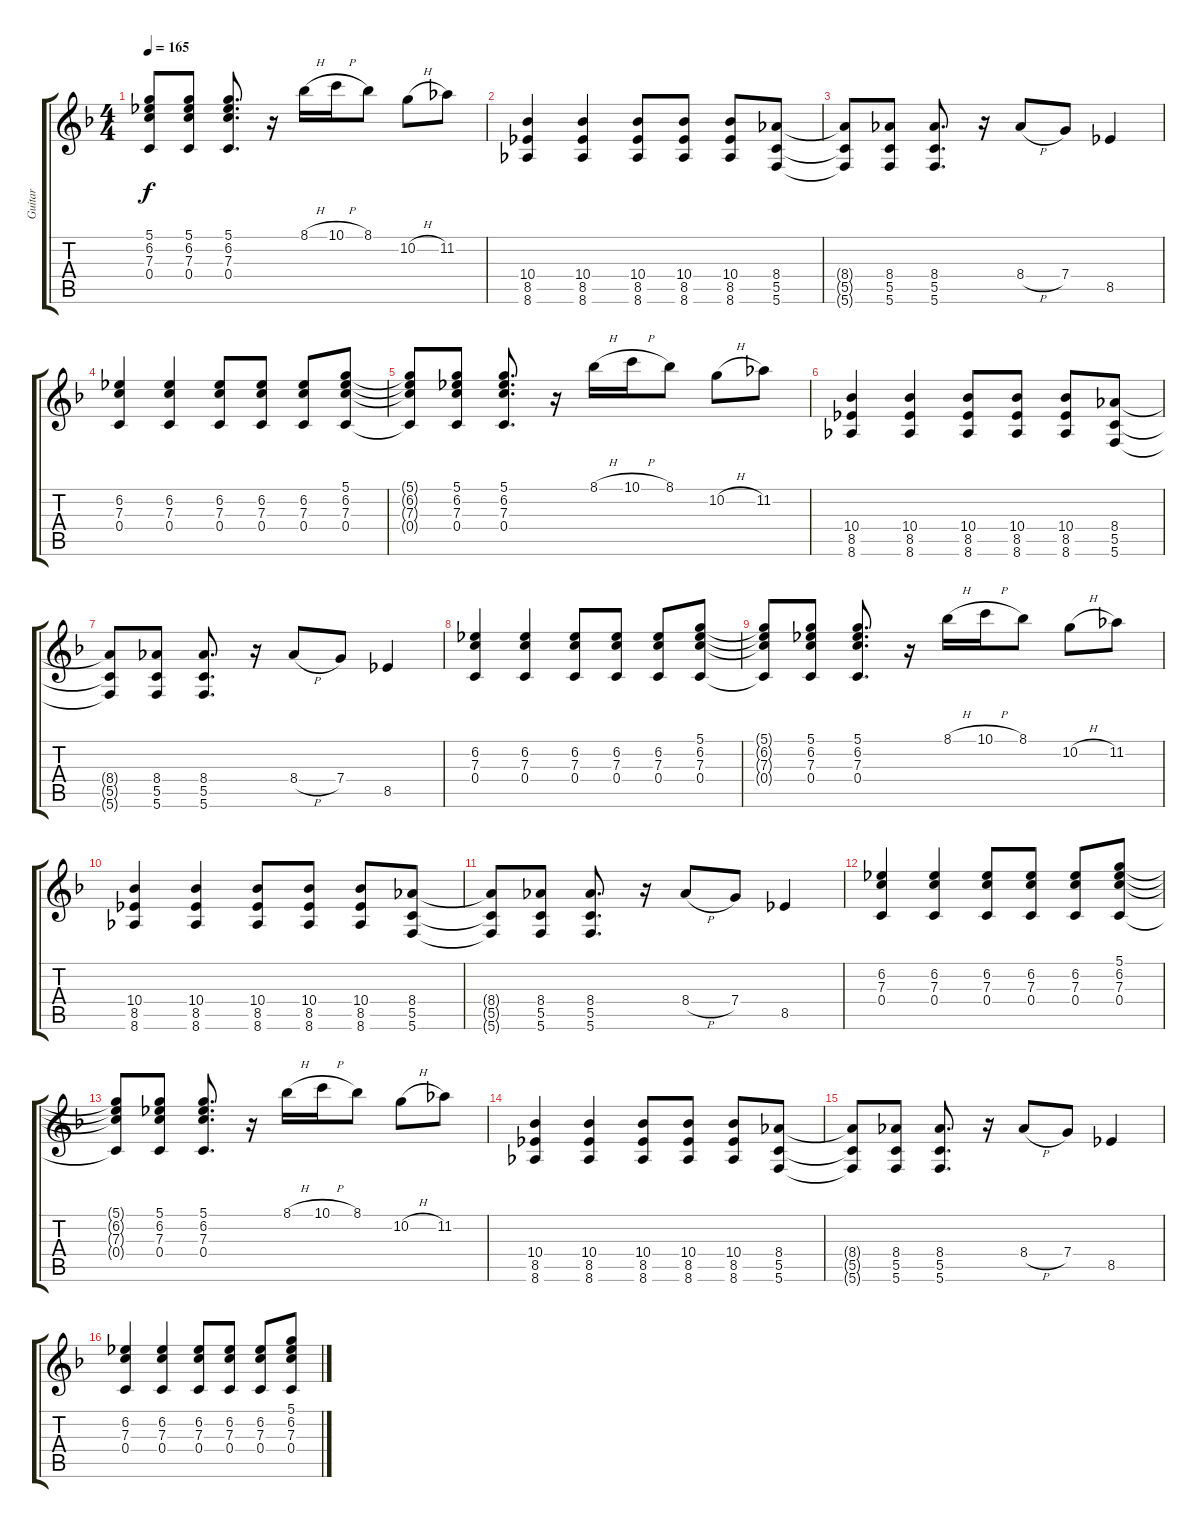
\track ("Guitar" "Guitar") {instrument distortionguitar}
\staff {score tabs}
\tuning (D4 A3 F3 C3 G2 C2) {hide}
\ts (4 4)
\tempo 165
\clef g2
\ks f
(5.1{t} 6.2{t} 7.3{t} 0.4{t}).8{dy f} (5.1 6.2 7.3 0.4).8 (5.1 6.2 7.3 0.4).8{d} r.16 8.1{h}.16 10.1{h}.16 8.1.8 10.2{h}.8 11.2.8 |
(10.4 8.5 8.6).4 (10.4 8.5 8.6).4 (10.4 8.5 8.6).8 (10.4 8.5 8.6).8 (10.4 8.5 8.6).8 (8.4 5.5 5.6).8 |
(8.4{t} 5.5{t} 5.6{t}).8 (8.4 5.5 5.6).8 (8.4 5.5 5.6).8{d} r.16 8.4{h}.8 7.4.8 8.5.4 |
(6.2 7.3 0.4).4 (6.2 7.3 0.4).4 (6.2 7.3 0.4).8 (6.2 7.3 0.4).8 (6.2 7.3 0.4).8 (5.1 6.2 7.3 0.4).8 |
(5.1{t} 6.2{t} 7.3{t} 0.4{t}).8 (5.1 6.2 7.3 0.4).8 (5.1 6.2 7.3 0.4).8{d} r.16 8.1{h}.16 10.1{h}.16 8.1.8 10.2{h}.8 11.2.8 |
(10.4 8.5 8.6).4 (10.4 8.5 8.6).4 (10.4 8.5 8.6).8 (10.4 8.5 8.6).8 (10.4 8.5 8.6).8 (8.4 5.5 5.6).8 |
(8.4{t} 5.5{t} 5.6{t}).8 (8.4 5.5 5.6).8 (8.4 5.5 5.6).8{d} r.16 8.4{h}.8 7.4.8 8.5.4 |
(6.2 7.3 0.4).4 (6.2 7.3 0.4).4 (6.2 7.3 0.4).8 (6.2 7.3 0.4).8 (6.2 7.3 0.4).8 (5.1 6.2 7.3 0.4).8 |
(5.1{t} 6.2{t} 7.3{t} 0.4{t}).8 (5.1 6.2 7.3 0.4).8 (5.1 6.2 7.3 0.4).8{d} r.16 8.1{h}.16 10.1{h}.16 8.1.8 10.2{h}.8 11.2.8 |
(10.4 8.5 8.6).4 (10.4 8.5 8.6).4 (10.4 8.5 8.6).8 (10.4 8.5 8.6).8 (10.4 8.5 8.6).8 (8.4 5.5 5.6).8 |
(8.4{t} 5.5{t} 5.6{t}).8 (8.4 5.5 5.6).8 (8.4 5.5 5.6).8{d} r.16 8.4{h}.8 7.4.8 8.5.4 |
(6.2 7.3 0.4).4 (6.2 7.3 0.4).4 (6.2 7.3 0.4).8 (6.2 7.3 0.4).8 (6.2 7.3 0.4).8 (5.1 6.2 7.3 0.4).8 |
(5.1{t} 6.2{t} 7.3{t} 0.4{t}).8 (5.1 6.2 7.3 0.4).8 (5.1 6.2 7.3 0.4).8{d} r.16 8.1{h}.16 10.1{h}.16 8.1.8 10.2{h}.8 11.2.8 |
(10.4 8.5 8.6).4 (10.4 8.5 8.6).4 (10.4 8.5 8.6).8 (10.4 8.5 8.6).8 (10.4 8.5 8.6).8 (8.4 5.5 5.6).8 |
(8.4{t} 5.5{t} 5.6{t}).8 (8.4 5.5 5.6).8 (8.4 5.5 5.6).8{d} r.16 8.4{h}.8 7.4.8 8.5.4 |
(6.2 7.3 0.4).4 (6.2 7.3 0.4).4 (6.2 7.3 0.4).8 (6.2 7.3 0.4).8 (6.2 7.3 0.4).8 (5.1 6.2 7.3 0.4).8
